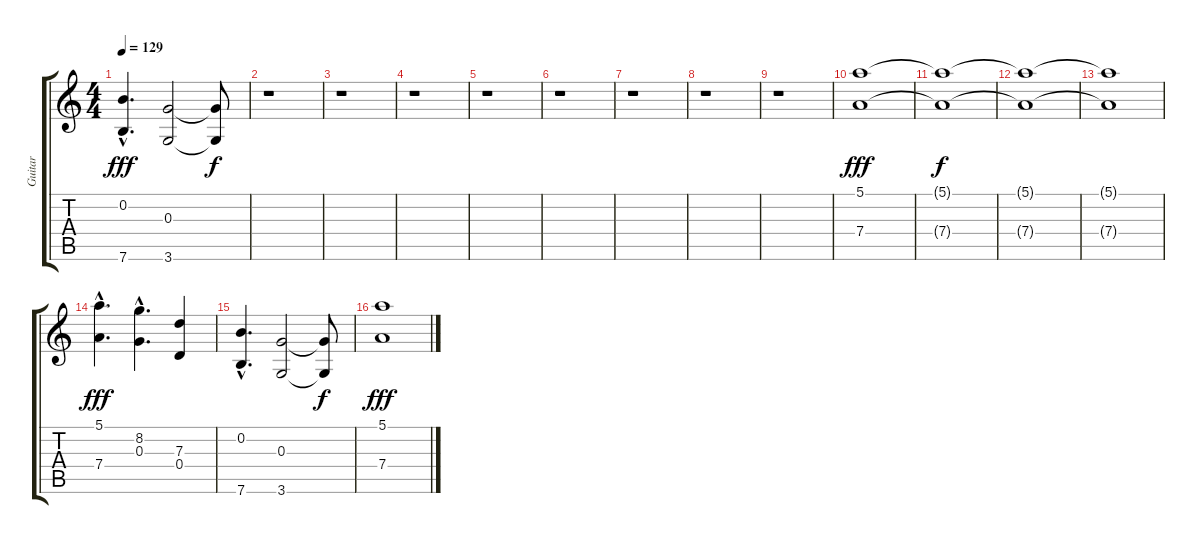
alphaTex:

\track ("Guitar" "Guitar") {instrument distortionguitar}
\staff {score tabs}
\tuning (E4 B3 G3 D3 A2 E2) {hide}
\ts (4 4)
\tempo 129
\clef g2
\ks c
(0.2{hac} 7.6{hac}).4{d dy fff} (0.3 3.6).2 (0.3{t} 3.6{t}).8{dy f volume 4} |
r.1 |
r.1 |
r.1 |
r.1 |
r.1 |
r.1 |
r.1 |
r.1 |
(5.1 7.4).1{dy fff volume 7} |
(5.1{t} 7.4{t}).1{dy f} |
(5.1{t} 7.4{t}).1 |
(5.1{t} 7.4{t}).1 |
(5.1{hac} 7.4{hac}).4{d dy fff} (8.2{hac} 0.3{hac}).4{d} (7.3 0.4).4 |
(0.2{hac} 7.6{hac}).4{d} (0.3 3.6).2 (0.3{t} 3.6{t}).8{dy f} |
(5.1 7.4).1{dy fff}
